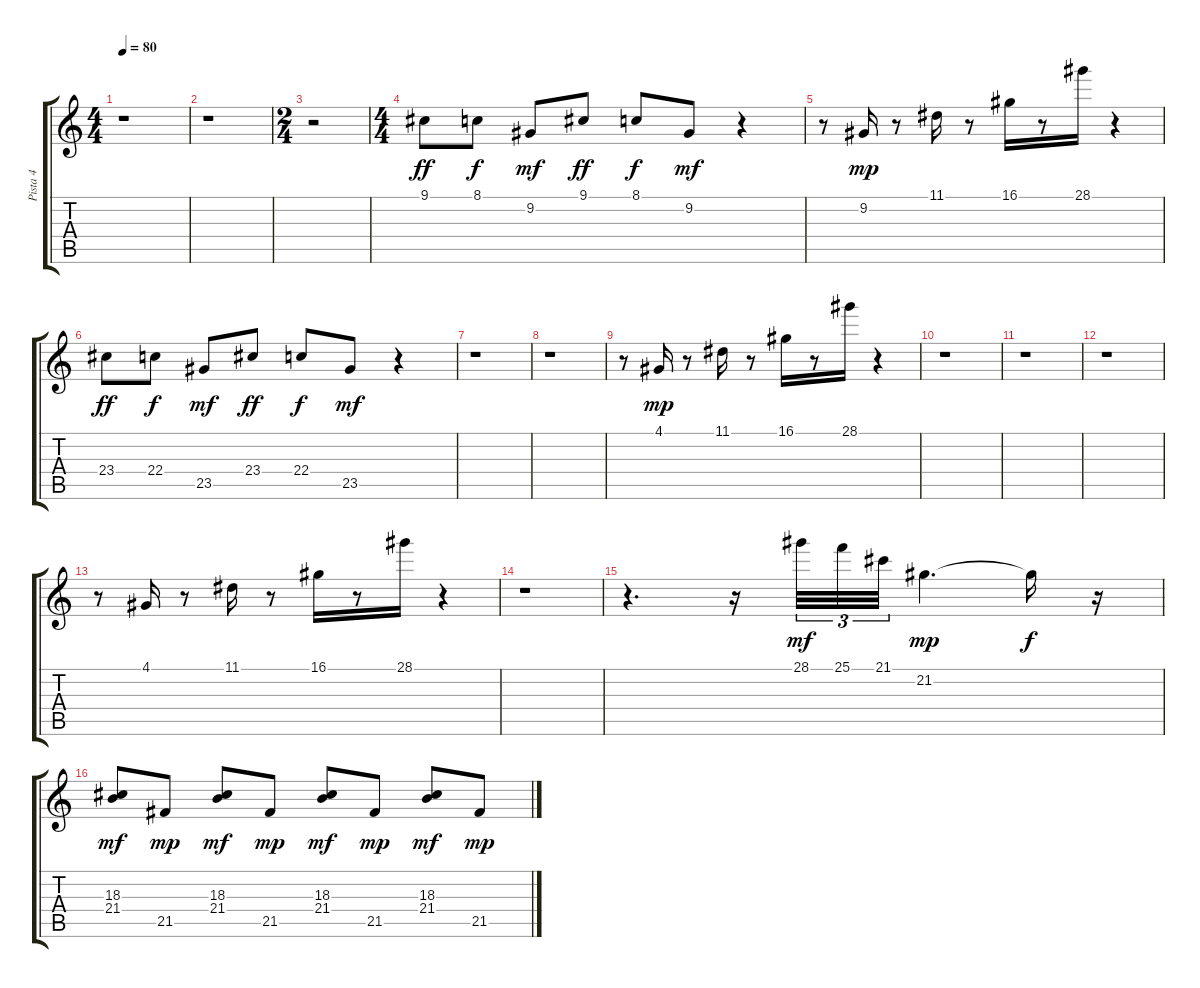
\track ("Pista 4" "Pista 4") {instrument orchestralharp}
\staff {score tabs}
\tuning (E4 B3 G3 D3 A2 E2) {hide}
\ts (4 4)
\tempo 80
\clef g2
\ks c
r.1{dy mf} |
r.1 |
\ts (2 4)
r.2 |
\ts (4 4)
9.1.8{dy ff balance 12 instrument orchestralharp} 8.1.8{dy f} 9.2.8{dy mf} 9.1.8{dy ff} 8.1.8{dy f} 9.2.8{dy mf} r.4 |
r.8 9.2.16{dy mp balance 4} r.8 11.1.16 r.8 16.1.16 r.8 28.1.16 r.4 |
23.4.8{dy ff balance 12} 22.4.8{dy f} 23.5.8{dy mf} 23.4.8{dy ff} 22.4.8{dy f} 23.5.8{dy mf} r.4 |
r.1 |
r.1 |
r.8 4.1.16{dy mp balance 4} r.8 11.1.16 r.8 16.1.16 r.8 28.1.16 r.4 |
r.1 |
r.1 |
r.1 |
r.8 4.1.16 r.8 11.1.16 r.8 16.1.16 r.8 28.1.16 r.4 |
r.1 |
r.4{d} r.16 28.1.32{tu (3 2) dy mf balance 8 instrument acousticgrandpiano} 25.1.32{tu (3 2)} 21.1.32{tu (3 2)} 21.2.4{d dy mp} 21.2{t}.16{dy f} r.16 |
(18.3 21.4).8{dy mf balance 12 instrument vibraphone} 21.5.8{dy mp} (18.3 21.4).8{dy mf} 21.5.8{dy mp} (18.3 21.4).8{dy mf} 21.5.8{dy mp} (18.3 21.4).8{dy mf} 21.5.8{dy mp}
